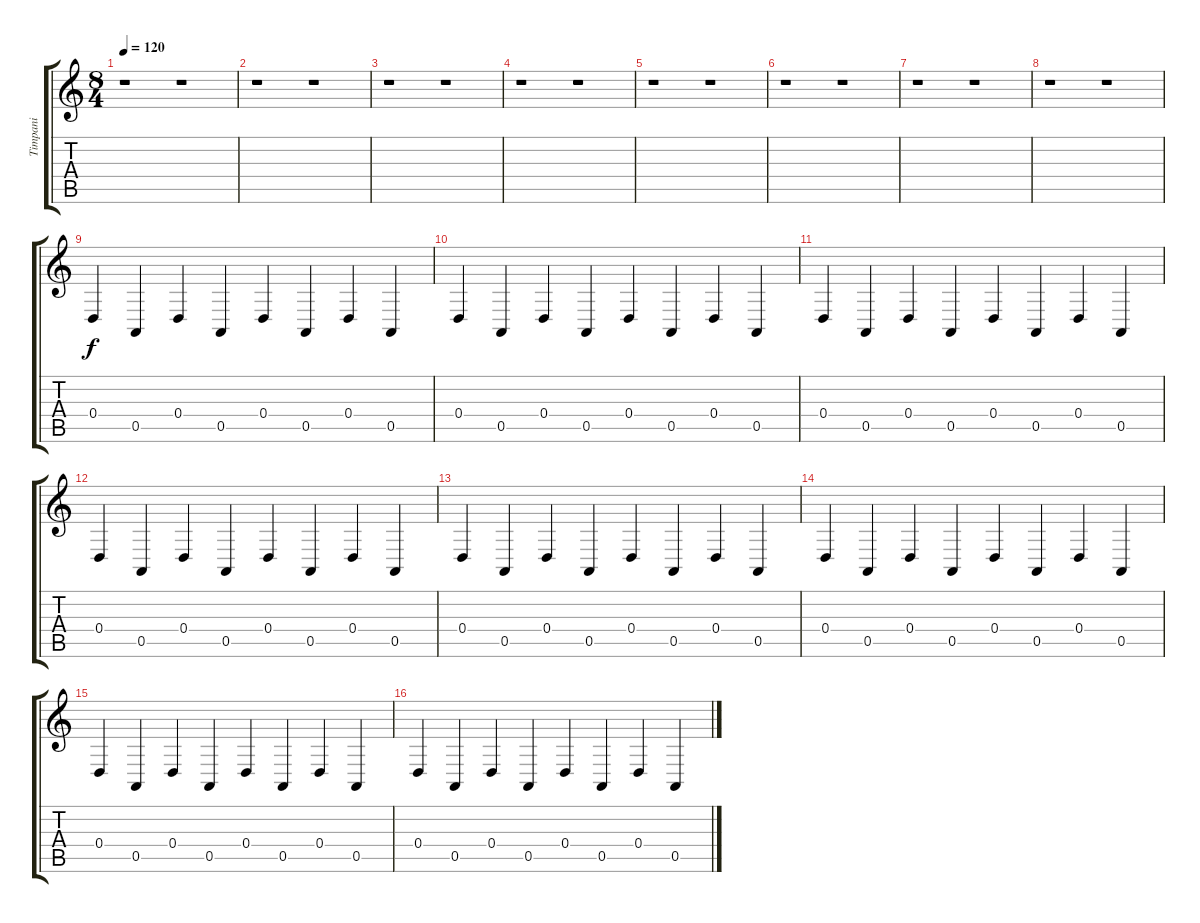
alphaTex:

\track ("Timpani" "Timpani") {instrument timpani}
\staff {score tabs}
\tuning (E4 B3 G3 D3 A2 E2) {hide}
\ts (8 4)
\tempo 120
\clef g2
\ks c
r.1{dy ff} r.1 |
r.1 r.1 |
r.1 r.1 |
r.1 r.1 |
r.1 r.1 |
r.1 r.1 |
r.1 r.1 |
r.1 r.1 |
0.4.4{dy f} 0.5.4 0.4.4 0.5.4 0.4.4 0.5.4 0.4.4 0.5.4 |
0.4.4 0.5.4 0.4.4 0.5.4 0.4.4 0.5.4 0.4.4 0.5.4 |
0.4.4 0.5.4 0.4.4 0.5.4 0.4.4 0.5.4 0.4.4 0.5.4 |
0.4.4 0.5.4 0.4.4 0.5.4 0.4.4 0.5.4 0.4.4 0.5.4 |
0.4.4 0.5.4 0.4.4 0.5.4 0.4.4 0.5.4 0.4.4 0.5.4 |
0.4.4 0.5.4 0.4.4 0.5.4 0.4.4 0.5.4 0.4.4 0.5.4 |
0.4.4 0.5.4 0.4.4 0.5.4 0.4.4 0.5.4 0.4.4 0.5.4 |
0.4.4 0.5.4 0.4.4 0.5.4 0.4.4 0.5.4 0.4.4 0.5.4
